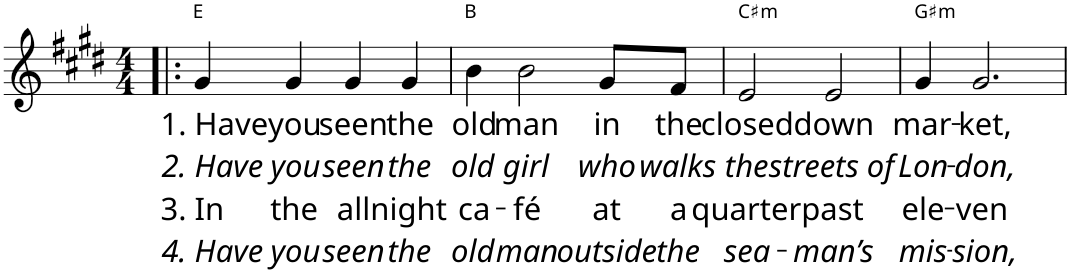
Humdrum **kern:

**kern	**text	**text	**text	**text	**harte
*part1	*part1	*part1	*part1	*part1	*part1
*staff1	*staff1	*staff1	*staff1	*staff1	*
*I"Electric Piano	*	*	*	*	*
*I'E.Pno	*	*	*	*	*
*clefG2	*	*	*	*	*
*k[f#c#g#d#]	*	*	*	*	*
*E:	*	*	*	*	*
*M4/4	*	*	*	*	*
=1!|:	=1!|:	=1!|:	=1!|:	=1!|:	=1!|:
!	!LO:LY:b	!LO:LY:b	!LO:LY:b	!LO:LY:b	!
4g#/	1. Have	2. Have	3. In	4. Have	E:maj
!	!LO:LY:b	!LO:LY:b	!LO:LY:b	!LO:LY:b	!
4g#/	you	you	the	you	.
!	!LO:LY:b	!LO:LY:b	!LO:LY:b	!LO:LY:b	!
4g#/	seen	seen	all	seen	.
!	!LO:LY:b	!LO:LY:b	!LO:LY:b	!LO:LY:b	!
4g#/	the	the	night	the	.
=2	=2	=2	=2	=2	=2
!	!LO:LY:b	!LO:LY:b	!LO:LY:b	!LO:LY:b	!
4b\	old	old	ca-	old	B:maj
!	!LO:LY:b	!LO:LY:b	!LO:LY:b	!LO:LY:b	!
2b\	man	girl	-fé	man	.
!	!LO:LY:b	!LO:LY:b	!LO:LY:b	!LO:LY:b	!
8g#/L	in	who	at	outside	.
!	!LO:LY:b	!LO:LY:b	!LO:LY:b	!LO:LY:b	!
8f#/J	the	walks	a	the	.
=3	=3	=3	=3	=3	=3
!	!LO:LY:b	!LO:LY:b	!LO:LY:b	!LO:LY:b	!LO:H:kt=m
2e/	closed	the	quarter	sea-	C#:min
!	!LO:LY:b	!LO:LY:b	!LO:LY:b	!LO:LY:b	!
2e/	down	streets of	past	-man’s	.
=4	=4	=4	=4	=4	=4
!	!LO:LY:b	!LO:LY:b	!LO:LY:b	!LO:LY:b	!LO:H:kt=m
4g#/	mar-	Lon-	ele-	mis-	G#:min
!	!LO:LY:b	!LO:LY:b	!LO:LY:b	!LO:LY:b	!
2.g#/	ket,	-don,	-ven	-sion,	.
=	=	=	=	=	=
*-	*-	*-	*-	*-	*-
